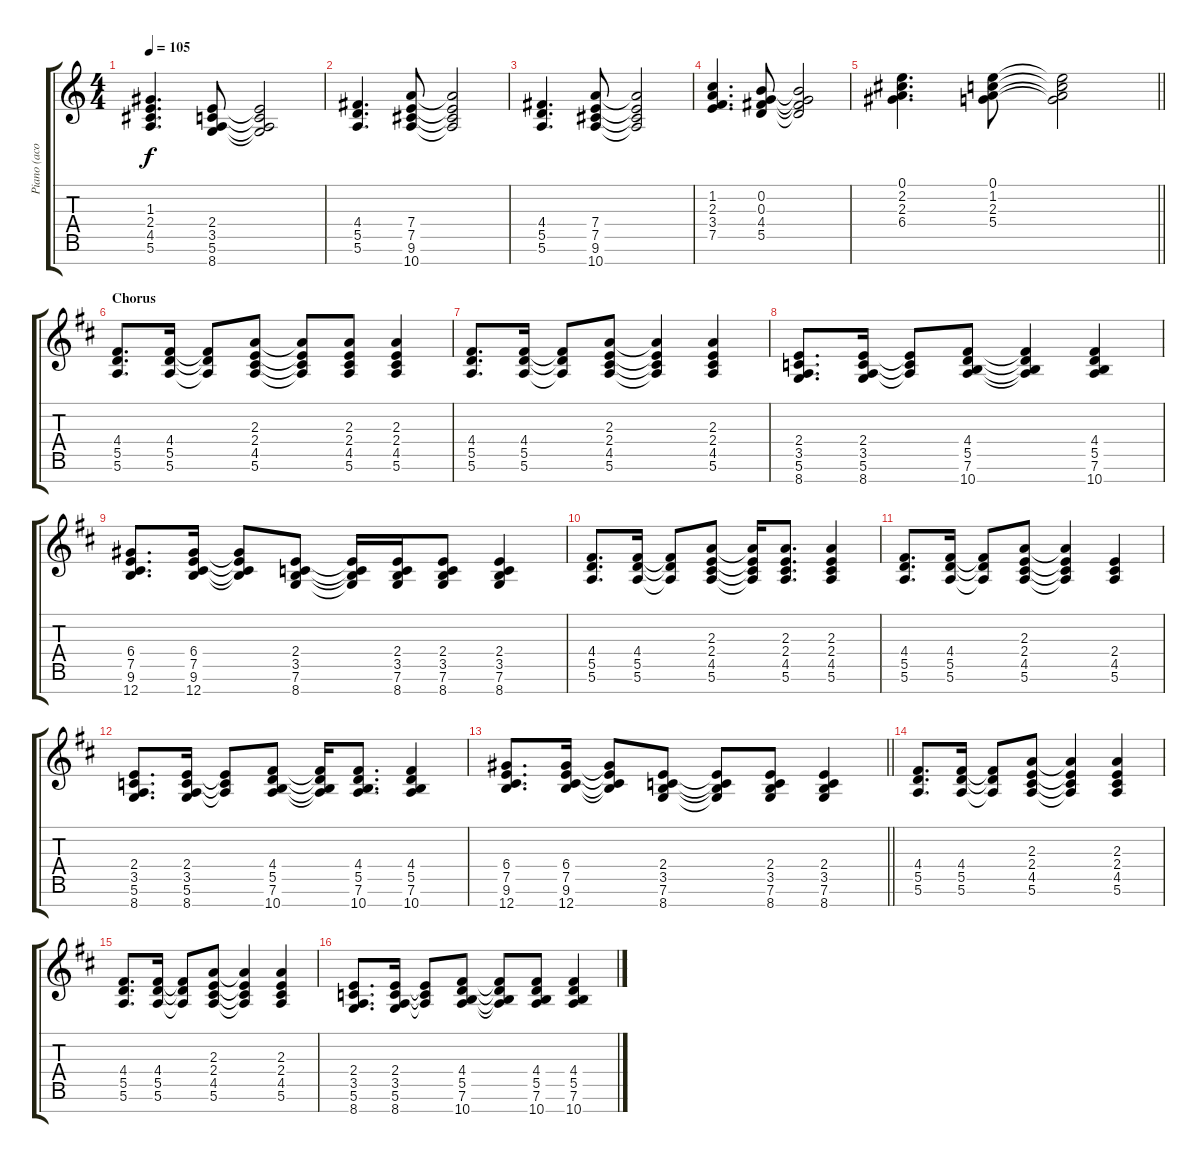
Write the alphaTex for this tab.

\track ("Piano (acous.)" "Piano (aco") {instrument brightacousticpiano}
\staff {score tabs}
\tuning (E5 B4 G4 D4 A3 E3 B2) {hide}
\ts (4 4)
\tempo 105
\clef g2
\ks aminor
(1.3 2.4 4.5 5.6).4{d dy f} (2.4 3.5 5.6 8.7).8 (2.4{t} 3.5{t} 5.6{t} 8.7{t}).2 |
(4.4 5.5 5.6).4{d} (7.4 7.5 9.6 10.7).8 (7.4{t} 7.5{t} 9.6{t} 10.7{t}).2 |
(4.4 5.5 5.6).4{d} (7.4 7.5 9.6 10.7).8 (7.4{t} 7.5{t} 9.6{t} 10.7{t}).2 |
(1.2 2.3 3.4 7.5).4{d} (0.2 0.3 4.4 5.5).8 (0.2{t} 0.3{t} 4.4{t} 5.5{t}).2 |
\barLineRight lightlight
(0.1 2.2 2.3 6.4).4{d} (0.1 1.2 2.3 5.4).8 (0.1{t} 1.2{t} 2.3{t} 5.4{t}).2 |
\section ("" "Chorus")
\ks bminor
(4.4 5.5 5.6).8{d} (4.4 5.5 5.6).16 (4.4{t} 5.5{t} 5.6{t}).8 (2.3 2.4 4.5 5.6).8 (2.3{t} 2.4{t} 4.5{t} 5.6{t}).8 (2.3 2.4 4.5 5.6).8 (2.3 2.4 4.5 5.6).4 |
(4.4 5.5 5.6).8{d} (4.4 5.5 5.6).16 (4.4{t} 5.5{t} 5.6{t}).8 (2.3 2.4 4.5 5.6).8 (2.3{t} 2.4{t} 4.5{t} 5.6{t}).4 (2.3 2.4 4.5 5.6).4 |
(2.4 3.5 5.6 8.7).8{d} (2.4 3.5 5.6 8.7).16 (2.4{t} 3.5{t} 5.6{t}).8 (4.4 5.5 7.6 10.7).8 (4.4{t} 5.5{t} 7.6{t} 10.7{t}).4 (4.4 5.5 7.6 10.7).4 |
(6.4 7.5 9.6 12.7).8{d} (6.4 7.5 9.6 12.7).16 (6.4{t} 7.5{t} 9.6{t} 12.7{t}).8 (2.4 3.5 7.6 8.7).8 (2.4{t} 3.5{t} 7.6{t} 8.7{t}).16 (2.4 3.5 7.6 8.7).16 (2.4 3.5 7.6 8.7).8 (2.4 3.5 7.6 8.7).4 |
(4.4 5.5 5.6).8{d} (4.4 5.5 5.6).16 (4.4{t} 5.5{t} 5.6{t}).8 (2.3 2.4 4.5 5.6).8 (2.3{t} 2.4{t} 4.5{t} 5.6{t}).16 (2.3 2.4 4.5 5.6).8{d} (2.3 2.4 4.5 5.6).4 |
(4.4 5.5 5.6).8{d} (4.4 5.5 5.6).16 (4.4{t} 5.5{t} 5.6{t}).8 (2.3 2.4 4.5 5.6).8 (2.3{t} 2.4{t} 4.5{t} 5.6{t}).4 (2.4 4.5 5.6).4 |
(2.4 3.5 5.6 8.7).8{d} (2.4 3.5 5.6 8.7).16 (2.4{t} 3.5{t} 5.6{t}).8 (4.4 5.5 7.6 10.7).8 (4.4{t} 5.5{t} 7.6{t} 10.7{t}).16 (4.4 5.5 7.6 10.7).8{d} (4.4 5.5 7.6 10.7).4 |
\barLineRight lightlight
(6.4 7.5 9.6 12.7).8{d} (6.4 7.5 9.6 12.7).16 (6.4{t} 7.5{t} 9.6{t} 12.7{t}).8 (2.4 3.5 7.6 8.7).8 (2.4{t} 3.5{t} 7.6{t} 8.7{t}).8 (2.4 3.5 7.6 8.7).8 (2.4 3.5 7.6 8.7).4 |
\section ("" "")
(4.4 5.5 5.6).8{d} (4.4 5.5 5.6).16 (4.4{t} 5.5{t} 5.6{t}).8 (2.3 2.4 4.5 5.6).8 (2.3{t} 2.4{t} 4.5{t} 5.6{t}).4 (2.3 2.4 4.5 5.6).4 |
(4.4 5.5 5.6).8{d} (4.4 5.5 5.6).16 (4.4{t} 5.5{t} 5.6{t}).8 (2.3 2.4 4.5 5.6).8 (2.3{t} 2.4{t} 4.5{t} 5.6{t}).4 (2.3 2.4 4.5 5.6).4 |
(2.4 3.5 5.6 8.7).8{d} (2.4 3.5 5.6 8.7).16 (2.4{t} 3.5{t} 5.6{t}).8 (4.4 5.5 7.6 10.7).8 (4.4{t} 5.5{t} 7.6{t} 10.7{t}).8 (4.4 5.5 7.6 10.7).8 (4.4 5.5 7.6 10.7).4
